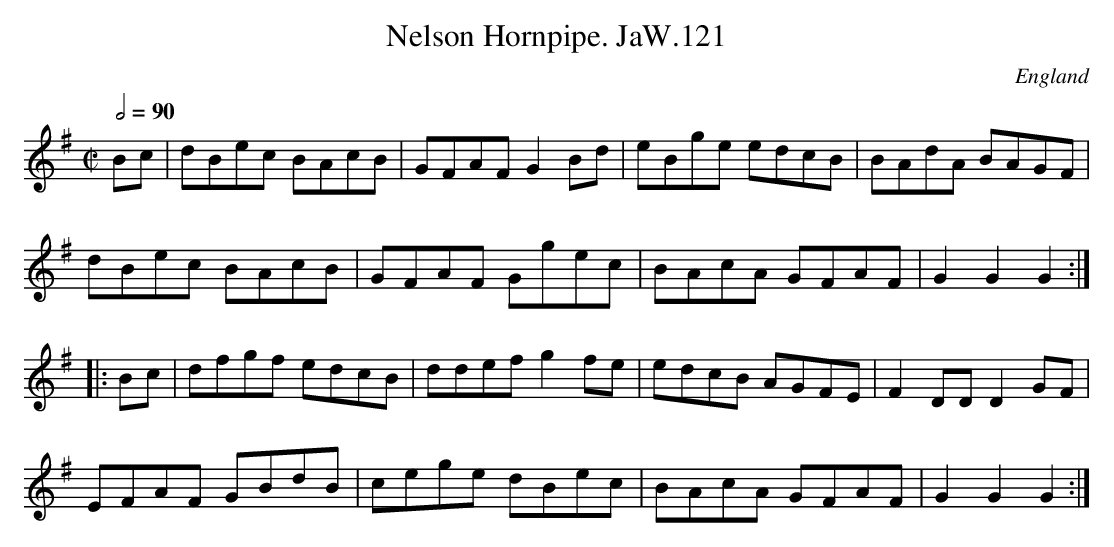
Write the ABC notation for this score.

X:1
T:Nelson Hornpipe. JaW.121
L:1/8
M:C|
O:England
Q:1/2=90
K:G
Bc|dBec BAcB|GFAF G2Bd|eBge edcB|BAdA BAGF|!
dBec BAcB|GFAF Ggec|BAcA GFAF|G2G2G2:|!
|:Bc|dfgf edcB|ddef g2fe|edcB AGFE|F2DD D2GF|!
EFAF GBdB|cege dBec|BAcA GFAF|G2G2G2:|
